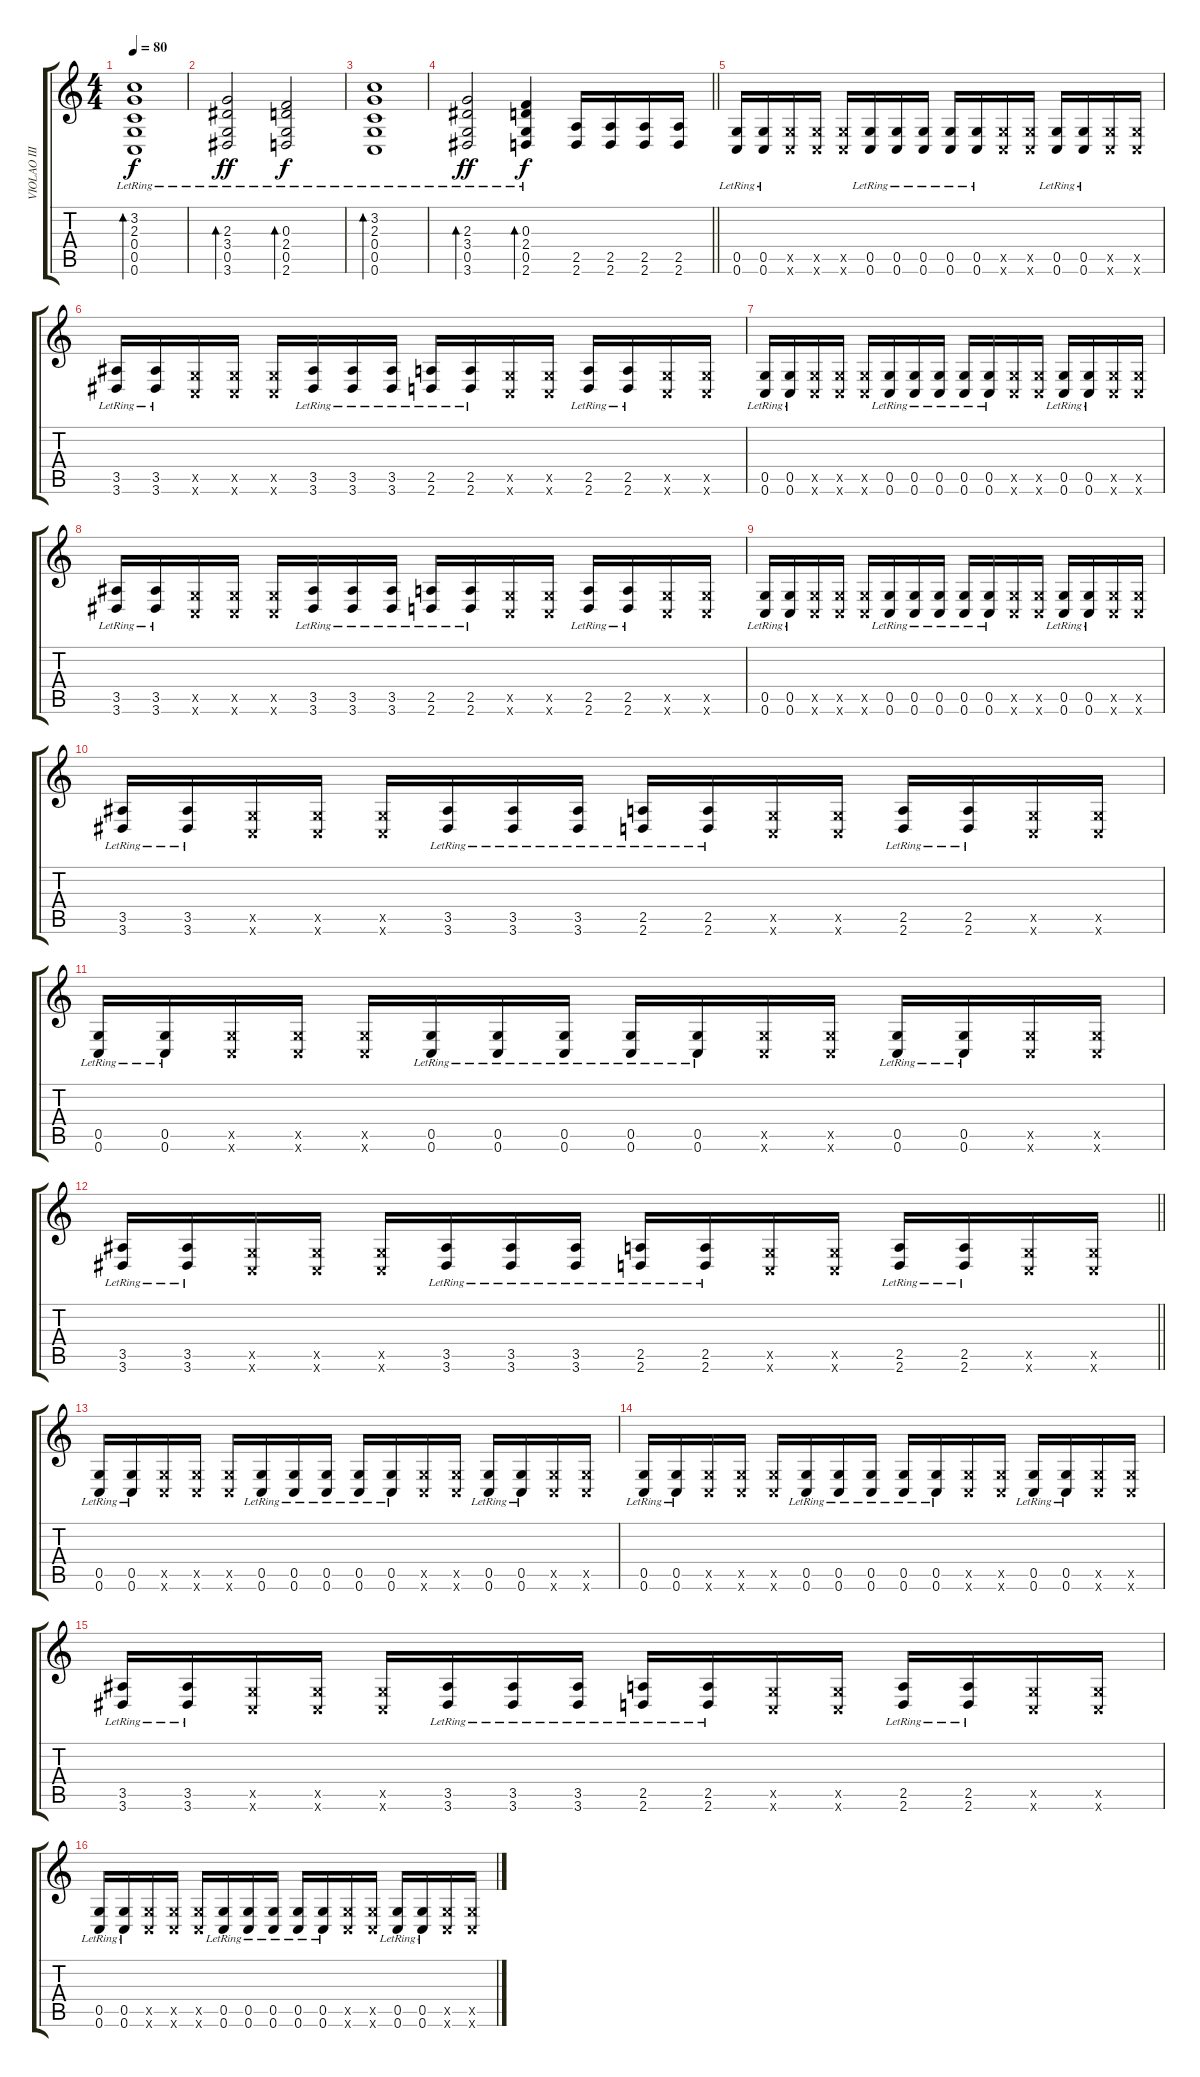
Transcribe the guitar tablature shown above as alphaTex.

\track ("VIOLAO III" "VIOLAO III") {instrument acousticguitarsteel}
\staff {score tabs}
\tuning (D4 A3 F3 C3 G2 C2) {hide}
\ts (4 4)
\section ("" "")
\tempo 80
\clef g2
\ks c
(3.2{lr} 2.3{lr} 0.4{lr} 0.5{lr} 0.6{lr}).1{bd 120 dy f} |
(2.3{lr} 3.4{lr} 0.5{lr} 3.6{lr}).2{bd 120 dy ff} (0.3{lr} 2.4{lr} 0.5{lr} 2.6{lr}).2{bd 120 dy f} |
(3.2{lr} 2.3{lr} 0.4{lr} 0.5{lr} 0.6{lr}).1{bd 120} |
\barLineRight lightlight
(2.3{lr} 3.4{lr} 0.5{lr} 3.6{lr}).2{bd 120 dy ff} (0.3{lr} 2.4{lr} 0.5{lr} 2.6{lr}).4{bd 120 dy f} (2.5 2.6).16 (2.5 2.6).16 (2.5 2.6).16 (2.5 2.6).16 |
\section ("" "")
(0.5{lr} 0.6{lr}).16 (0.5{lr} 0.6{lr}).16 (0.5{x} 0.6{x}).16 (0.5{x} 0.6{x}).16 (0.5{x} 0.6{x}).16 (0.5{lr} 0.6{lr}).16 (0.5{lr} 0.6{lr}).16 (0.5{lr} 0.6{lr}).16 (0.5{lr} 0.6{lr}).16 (0.5{lr} 0.6{lr}).16 (0.5{x} 0.6{x}).16 (0.5{x} 0.6{x}).16 (0.5{lr} 0.6{lr}).16 (0.5{lr} 0.6{lr}).16 (0.5{x} 0.6{x}).16 (0.5{x} 0.6{x}).16 |
(3.5{lr} 3.6{lr}).16 (3.5{lr} 3.6{lr}).16 (0.5{x} 0.6{x}).16 (0.5{x} 0.6{x}).16 (0.5{x} 0.6{x}).16 (3.5{lr} 3.6{lr}).16 (3.5{lr} 3.6{lr}).16 (3.5{lr} 3.6{lr}).16 (2.5{lr} 2.6{lr}).16 (2.5{lr} 2.6{lr}).16 (0.5{x} 0.6{x}).16 (0.5{x} 0.6{x}).16 (2.5{lr} 2.6{lr}).16 (2.5{lr} 2.6{lr}).16 (0.5{x} 0.6{x}).16 (0.5{x} 0.6{x}).16 |
(0.5{lr} 0.6{lr}).16 (0.5{lr} 0.6{lr}).16 (0.5{x} 0.6{x}).16 (0.5{x} 0.6{x}).16 (0.5{x} 0.6{x}).16 (0.5{lr} 0.6{lr}).16 (0.5{lr} 0.6{lr}).16 (0.5{lr} 0.6{lr}).16 (0.5{lr} 0.6{lr}).16 (0.5{lr} 0.6{lr}).16 (0.5{x} 0.6{x}).16 (0.5{x} 0.6{x}).16 (0.5{lr} 0.6{lr}).16 (0.5{lr} 0.6{lr}).16 (0.5{x} 0.6{x}).16 (0.5{x} 0.6{x}).16 |
(3.5{lr} 3.6{lr}).16 (3.5{lr} 3.6{lr}).16 (0.5{x} 0.6{x}).16 (0.5{x} 0.6{x}).16 (0.5{x} 0.6{x}).16 (3.5{lr} 3.6{lr}).16 (3.5{lr} 3.6{lr}).16 (3.5{lr} 3.6{lr}).16 (2.5{lr} 2.6{lr}).16 (2.5{lr} 2.6{lr}).16 (0.5{x} 0.6{x}).16 (0.5{x} 0.6{x}).16 (2.5{lr} 2.6{lr}).16 (2.5{lr} 2.6{lr}).16 (0.5{x} 0.6{x}).16 (0.5{x} 0.6{x}).16 |
(0.5{lr} 0.6{lr}).16 (0.5{lr} 0.6{lr}).16 (0.5{x} 0.6{x}).16 (0.5{x} 0.6{x}).16 (0.5{x} 0.6{x}).16 (0.5{lr} 0.6{lr}).16 (0.5{lr} 0.6{lr}).16 (0.5{lr} 0.6{lr}).16 (0.5{lr} 0.6{lr}).16 (0.5{lr} 0.6{lr}).16 (0.5{x} 0.6{x}).16 (0.5{x} 0.6{x}).16 (0.5{lr} 0.6{lr}).16 (0.5{lr} 0.6{lr}).16 (0.5{x} 0.6{x}).16 (0.5{x} 0.6{x}).16 |
(3.5{lr} 3.6{lr}).16 (3.5{lr} 3.6{lr}).16 (0.5{x} 0.6{x}).16 (0.5{x} 0.6{x}).16 (0.5{x} 0.6{x}).16 (3.5{lr} 3.6{lr}).16 (3.5{lr} 3.6{lr}).16 (3.5{lr} 3.6{lr}).16 (2.5{lr} 2.6{lr}).16 (2.5{lr} 2.6{lr}).16 (0.5{x} 0.6{x}).16 (0.5{x} 0.6{x}).16 (2.5{lr} 2.6{lr}).16 (2.5{lr} 2.6{lr}).16 (0.5{x} 0.6{x}).16 (0.5{x} 0.6{x}).16 |
(0.5{lr} 0.6{lr}).16 (0.5{lr} 0.6{lr}).16 (0.5{x} 0.6{x}).16 (0.5{x} 0.6{x}).16 (0.5{x} 0.6{x}).16 (0.5{lr} 0.6{lr}).16 (0.5{lr} 0.6{lr}).16 (0.5{lr} 0.6{lr}).16 (0.5{lr} 0.6{lr}).16 (0.5{lr} 0.6{lr}).16 (0.5{x} 0.6{x}).16 (0.5{x} 0.6{x}).16 (0.5{lr} 0.6{lr}).16 (0.5{lr} 0.6{lr}).16 (0.5{x} 0.6{x}).16 (0.5{x} 0.6{x}).16 |
\barLineRight lightlight
(3.5{lr} 3.6{lr}).16 (3.5{lr} 3.6{lr}).16 (0.5{x} 0.6{x}).16 (0.5{x} 0.6{x}).16 (0.5{x} 0.6{x}).16 (3.5{lr} 3.6{lr}).16 (3.5{lr} 3.6{lr}).16 (3.5{lr} 3.6{lr}).16 (2.5{lr} 2.6{lr}).16 (2.5{lr} 2.6{lr}).16 (0.5{x} 0.6{x}).16 (0.5{x} 0.6{x}).16 (2.5{lr} 2.6{lr}).16 (2.5{lr} 2.6{lr}).16 (0.5{x} 0.6{x}).16 (0.5{x} 0.6{x}).16 |
\section ("" "")
(0.5{lr} 0.6{lr}).16 (0.5{lr} 0.6{lr}).16 (0.5{x} 0.6{x}).16 (0.5{x} 0.6{x}).16 (0.5{x} 0.6{x}).16 (0.5{lr} 0.6{lr}).16 (0.5{lr} 0.6{lr}).16 (0.5{lr} 0.6{lr}).16 (0.5{lr} 0.6{lr}).16 (0.5{lr} 0.6{lr}).16 (0.5{x} 0.6{x}).16 (0.5{x} 0.6{x}).16 (0.5{lr} 0.6{lr}).16 (0.5{lr} 0.6{lr}).16 (0.5{x} 0.6{x}).16 (0.5{x} 0.6{x}).16 |
(0.5{lr} 0.6{lr}).16 (0.5{lr} 0.6{lr}).16 (0.5{x} 0.6{x}).16 (0.5{x} 0.6{x}).16 (0.5{x} 0.6{x}).16 (0.5{lr} 0.6{lr}).16 (0.5{lr} 0.6{lr}).16 (0.5{lr} 0.6{lr}).16 (0.5{lr} 0.6{lr}).16 (0.5{lr} 0.6{lr}).16 (0.5{x} 0.6{x}).16 (0.5{x} 0.6{x}).16 (0.5{lr} 0.6{lr}).16 (0.5{lr} 0.6{lr}).16 (0.5{x} 0.6{x}).16 (0.5{x} 0.6{x}).16 |
(3.5{lr} 3.6{lr}).16 (3.5{lr} 3.6{lr}).16 (0.5{x} 0.6{x}).16 (0.5{x} 0.6{x}).16 (0.5{x} 0.6{x}).16 (3.5{lr} 3.6{lr}).16 (3.5{lr} 3.6{lr}).16 (3.5{lr} 3.6{lr}).16 (2.5{lr} 2.6{lr}).16 (2.5{lr} 2.6{lr}).16 (0.5{x} 0.6{x}).16 (0.5{x} 0.6{x}).16 (2.5{lr} 2.6{lr}).16 (2.5{lr} 2.6{lr}).16 (0.5{x} 0.6{x}).16 (0.5{x} 0.6{x}).16 |
(0.5{lr} 0.6{lr}).16 (0.5{lr} 0.6{lr}).16 (0.5{x} 0.6{x}).16 (0.5{x} 0.6{x}).16 (0.5{x} 0.6{x}).16 (0.5{lr} 0.6{lr}).16 (0.5{lr} 0.6{lr}).16 (0.5{lr} 0.6{lr}).16 (0.5{lr} 0.6{lr}).16 (0.5{lr} 0.6{lr}).16 (0.5{x} 0.6{x}).16 (0.5{x} 0.6{x}).16 (0.5{lr} 0.6{lr}).16 (0.5{lr} 0.6{lr}).16 (0.5{x} 0.6{x}).16 (0.5{x} 0.6{x}).16
